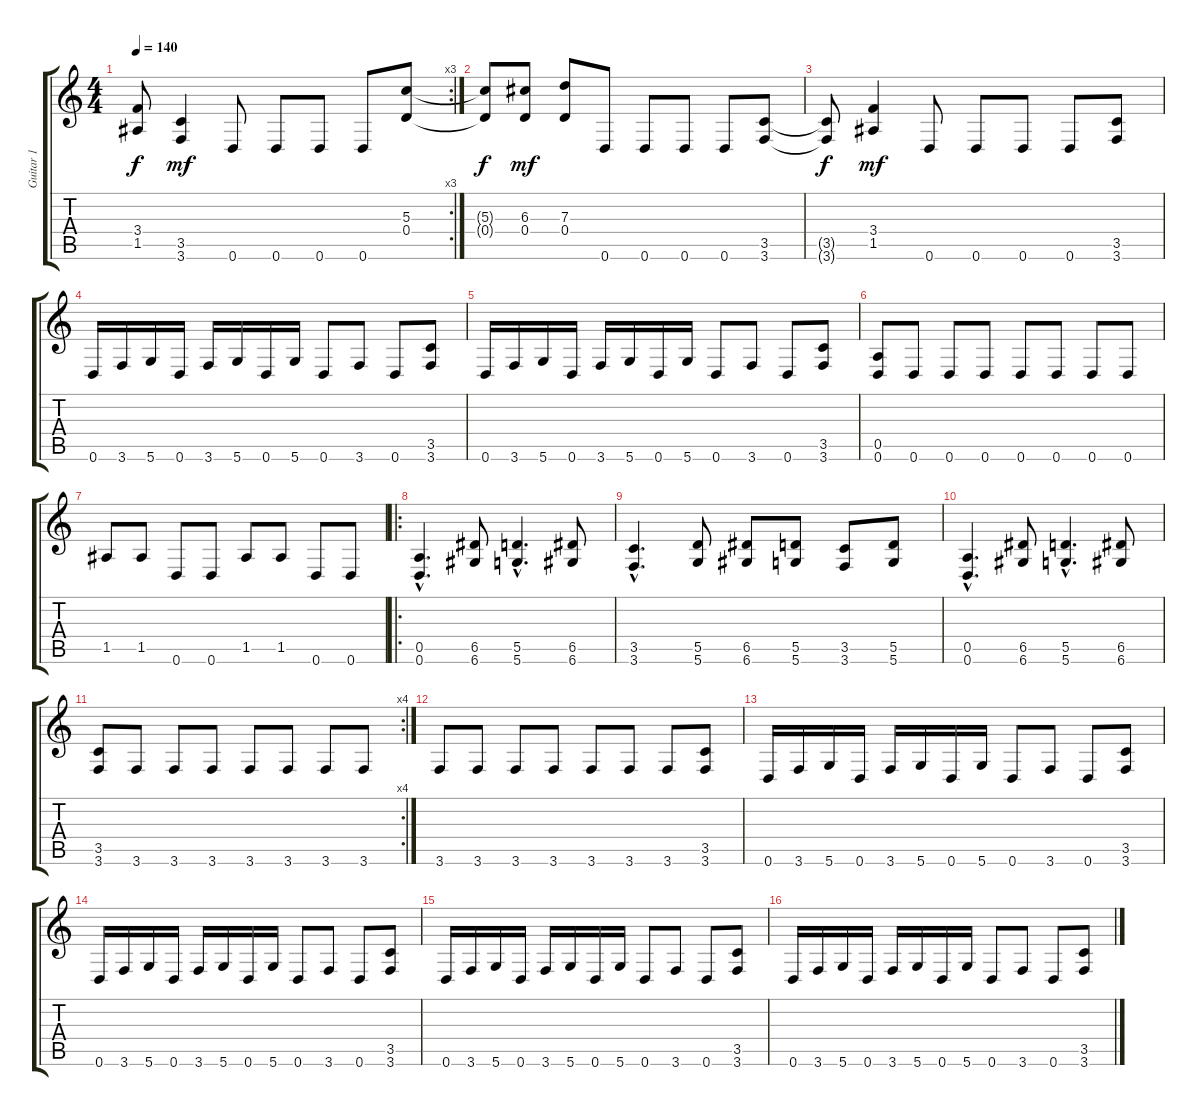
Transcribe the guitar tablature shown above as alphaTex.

\track ("Guitar 1" "Guitar 1") {instrument distortionguitar}
\staff {score tabs}
\tuning (E4 B3 G3 D3 A2 D2) {hide}
\rc 3
\ts (4 4)
\tempo 140
\clef g2
\ks c
(3.4{t} 1.5{t}).8{dy f} (3.5 3.6).4{dy mf} 0.6.8 0.6.8 0.6.8 0.6.8 (5.3 0.4).8 |
(5.3{t} 0.4{t}).8{dy f} (6.3 0.4).8{dy mf} (7.3 0.4).8 0.6.8 0.6.8 0.6.8 0.6.8 (3.5 3.6).8 |
(3.5{t} 3.6{t}).8{dy f} (3.4 1.5).4{dy mf} 0.6.8 0.6.8 0.6.8 0.6.8 (3.5 3.6).8 |
0.6.16 3.6.16 5.6.16 0.6.16 3.6.16 5.6.16 0.6.16 5.6.16 0.6.8 3.6.8 0.6.8 (3.5 3.6).8 |
0.6.16 3.6.16 5.6.16 0.6.16 3.6.16 5.6.16 0.6.16 5.6.16 0.6.8 3.6.8 0.6.8 (3.5 3.6).8 |
(0.5 0.6).8 0.6.8 0.6.8 0.6.8 0.6.8 0.6.8 0.6.8 0.6.8 |
1.5.8 1.5.8 0.6.8 0.6.8 1.5.8 1.5.8 0.6.8 0.6.8 |
\ro
(0.5{hac} 0.6{hac}).4{d} (6.5 6.6).8 (5.5{hac} 5.6{hac}).4{d} (6.5 6.6).8 |
(3.5{hac} 3.6{hac}).4{d} (5.5 5.6).8 (6.5 6.6).8 (5.5 5.6).8 (3.5 3.6).8 (5.5 5.6).8 |
(0.5{hac} 0.6{hac}).4{d} (6.5 6.6).8 (5.5{hac} 5.6{hac}).4{d} (6.5 6.6).8 |
\rc 4
(3.5 3.6).8 3.6.8 3.6.8 3.6.8 3.6.8 3.6.8 3.6.8 3.6.8 |
3.6.8 3.6.8 3.6.8 3.6.8 3.6.8 3.6.8 3.6.8 (3.5 3.6).8 |
0.6.16 3.6.16 5.6.16 0.6.16 3.6.16 5.6.16 0.6.16 5.6.16 0.6.8 3.6.8 0.6.8 (3.5 3.6).8 |
0.6.16 3.6.16 5.6.16 0.6.16 3.6.16 5.6.16 0.6.16 5.6.16 0.6.8 3.6.8 0.6.8 (3.5 3.6).8 |
0.6.16 3.6.16 5.6.16 0.6.16 3.6.16 5.6.16 0.6.16 5.6.16 0.6.8 3.6.8 0.6.8 (3.5 3.6).8 |
0.6.16 3.6.16 5.6.16 0.6.16 3.6.16 5.6.16 0.6.16 5.6.16 0.6.8 3.6.8 0.6.8 (3.5 3.6).8
